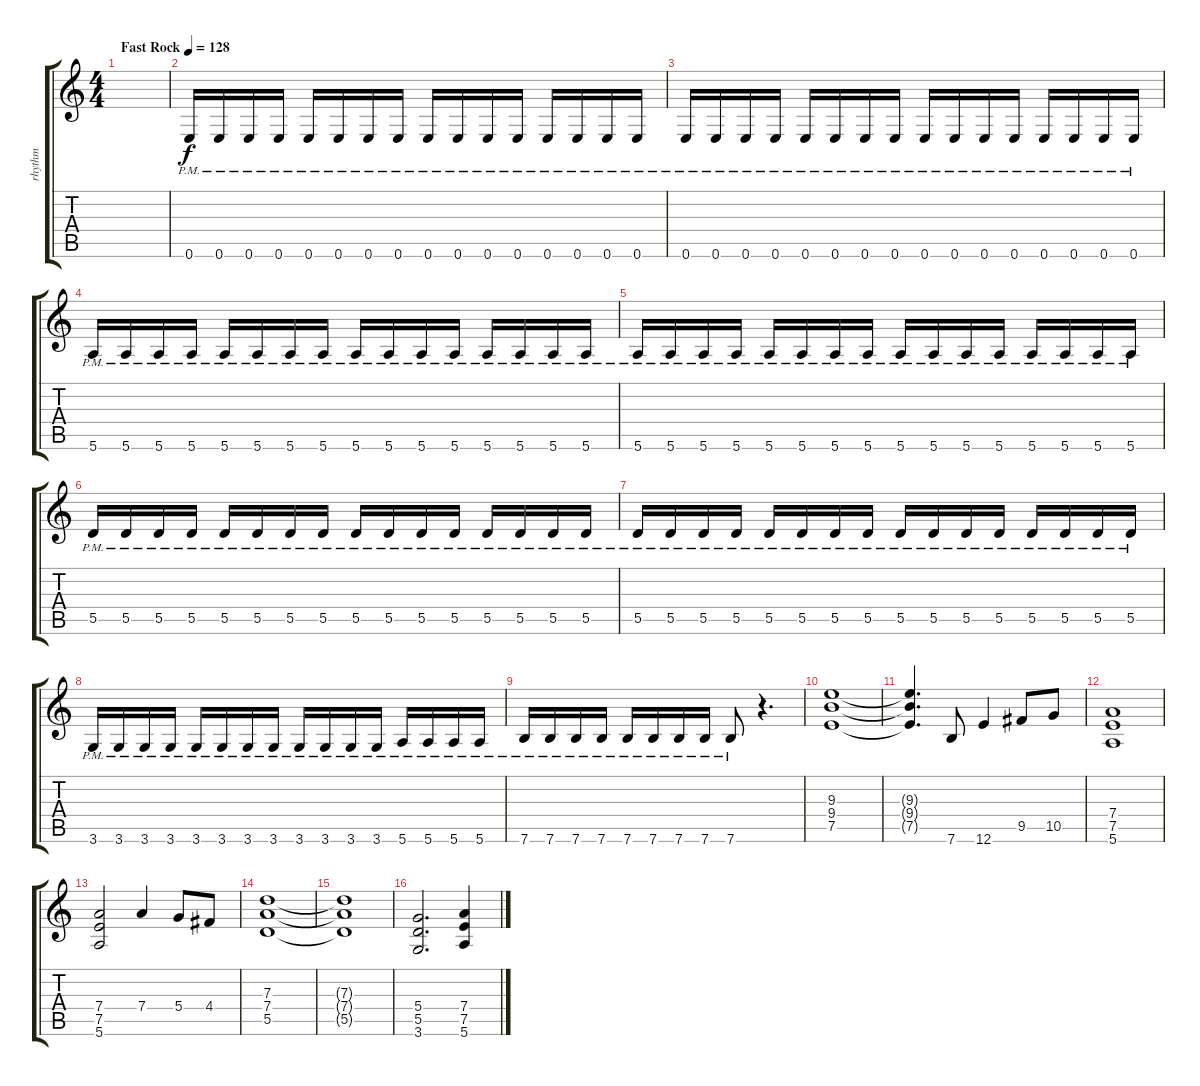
\track ("rhythm" "rhythm") {instrument distortionguitar}
\staff {score tabs}
\tuning (E4 B3 G3 D3 A2 E2) {hide}
\ts (4 4)
\tempo (128 "Fast Rock")
\clef g2
\ks c
|
0.6{pm}.16 0.6{pm}.16 0.6{pm}.16 0.6{pm}.16 0.6{pm}.16 0.6{pm}.16 0.6{pm}.16 0.6{pm}.16 0.6{pm}.16 0.6{pm}.16 0.6{pm}.16 0.6{pm}.16 0.6{pm}.16 0.6{pm}.16 0.6{pm}.16 0.6{pm}.16 |
0.6{pm}.16 0.6{pm}.16 0.6{pm}.16 0.6{pm}.16 0.6{pm}.16 0.6{pm}.16 0.6{pm}.16 0.6{pm}.16 0.6{pm}.16 0.6{pm}.16 0.6{pm}.16 0.6{pm}.16 0.6{pm}.16 0.6{pm}.16 0.6{pm}.16 0.6{pm}.16 |
5.6{pm}.16 5.6{pm}.16 5.6{pm}.16 5.6{pm}.16 5.6{pm}.16 5.6{pm}.16 5.6{pm}.16 5.6{pm}.16 5.6{pm}.16 5.6{pm}.16 5.6{pm}.16 5.6{pm}.16 5.6{pm}.16 5.6{pm}.16 5.6{pm}.16 5.6{pm}.16 |
5.6{pm}.16 5.6{pm}.16 5.6{pm}.16 5.6{pm}.16 5.6{pm}.16 5.6{pm}.16 5.6{pm}.16 5.6{pm}.16 5.6{pm}.16 5.6{pm}.16 5.6{pm}.16 5.6{pm}.16 5.6{pm}.16 5.6{pm}.16 5.6{pm}.16 5.6{pm}.16 |
5.5{pm}.16 5.5{pm}.16 5.5{pm}.16 5.5{pm}.16 5.5{pm}.16 5.5{pm}.16 5.5{pm}.16 5.5{pm}.16 5.5{pm}.16 5.5{pm}.16 5.5{pm}.16 5.5{pm}.16 5.5{pm}.16 5.5{pm}.16 5.5{pm}.16 5.5{pm}.16 |
5.5{pm}.16 5.5{pm}.16 5.5{pm}.16 5.5{pm}.16 5.5{pm}.16 5.5{pm}.16 5.5{pm}.16 5.5{pm}.16 5.5{pm}.16 5.5{pm}.16 5.5{pm}.16 5.5{pm}.16 5.5{pm}.16 5.5{pm}.16 5.5{pm}.16 5.5{pm}.16 |
3.6{pm}.16 3.6{pm}.16 3.6{pm}.16 3.6{pm}.16 3.6{pm}.16 3.6{pm}.16 3.6{pm}.16 3.6{pm}.16 3.6{pm}.16 3.6{pm}.16 3.6{pm}.16 3.6{pm}.16 5.6{pm}.16 5.6{pm}.16 5.6{pm}.16 5.6{pm}.16 |
7.6{pm}.16 7.6{pm}.16 7.6{pm}.16 7.6{pm}.16 7.6{pm}.16 7.6{pm}.16 7.6{pm}.16 7.6{pm}.16 7.6{pm}.8 r.4{d} |
(9.3 9.4 7.5).1 |
(9.3{t} 9.4{t} 7.5{t}).4{d} 7.6.8 12.6.4 9.5.8 10.5.8 |
(7.4 7.5 5.6).1 |
(7.4 7.5 5.6).2 7.4.4 5.4.8 4.4.8 |
(7.3 7.4 5.5).1 |
(7.3{t} 7.4{t} 5.5{t}).1 |
(5.4 5.5 3.6).2{d} (7.4 7.5 5.6).4
